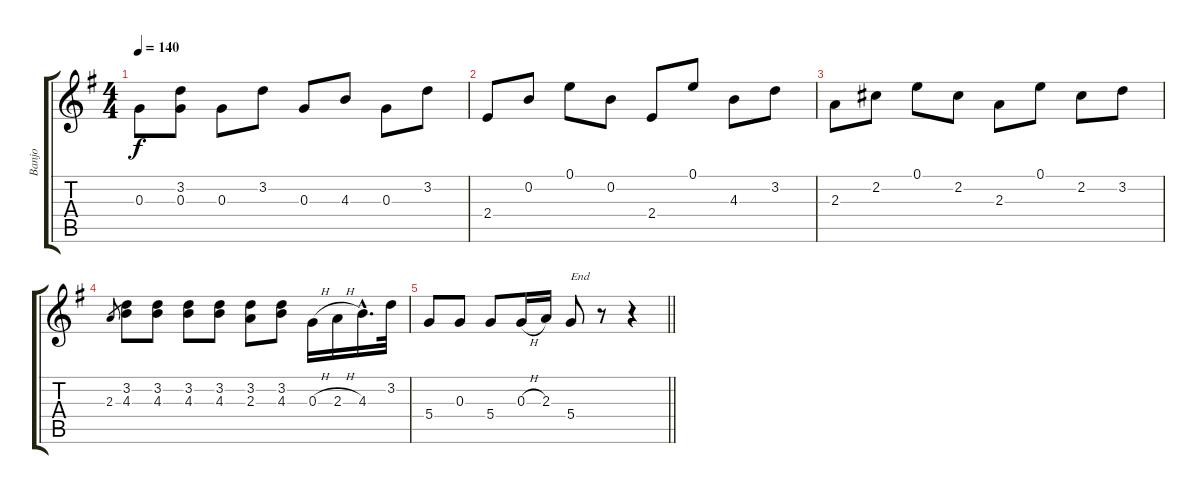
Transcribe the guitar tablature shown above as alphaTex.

\track ("Banjo" "Banjo") {instrument banjo}
\staff {score tabs}
\tuning (E4 B3 G3 D3 A2 E2) {hide}
\displaytranspose 12
\ts (4 4)
\tempo 140
\clef g2
\ks g
0.3.8{dy f} (3.2 0.3).8 0.3.8 3.2.8 0.3.8 4.3.8 0.3.8 3.2.8 |
2.4.8 0.2.8 0.1.8 0.2.8 2.4.8 0.1.8 4.3.8 3.2.8 |
2.3.8 2.2.8 0.1.8 2.2.8 2.3.8 0.1.8 2.2.8 3.2.8 |
2.3.8{gr} (3.2 4.3).8 (3.2 4.3).8 (3.2 4.3).8 (3.2 4.3).8 (3.2 2.3).8 (3.2 4.3).8 0.3{h}.16 2.3{h}.16 4.3{hac}.16{d} 3.2.32 |
\barLineRight lightlight
5.4.8 0.3.8 5.4.8 0.3{h}.16 2.3.16 5.4.8{txt "End"} r.8 r.4
